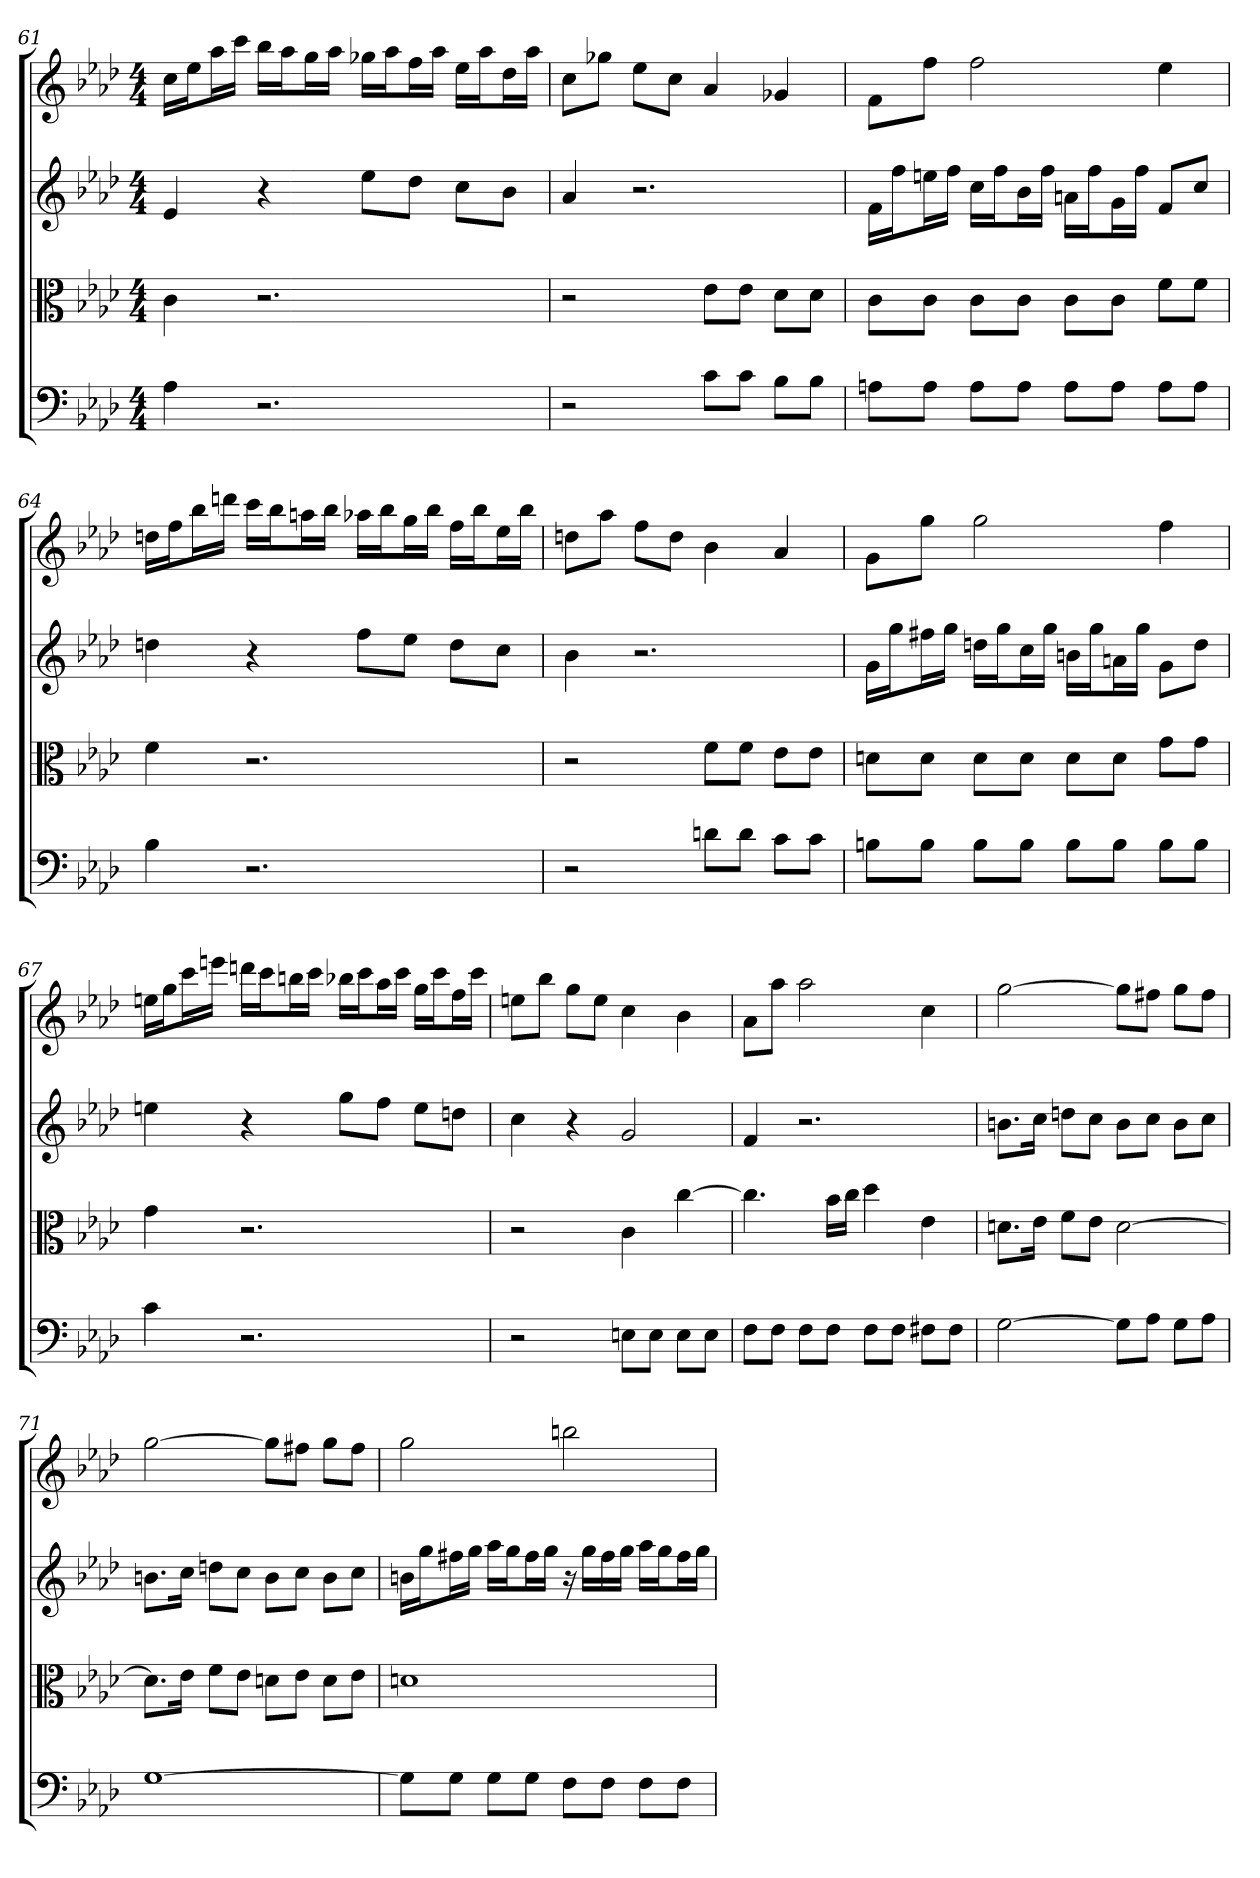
**kern	**kern	**kern	**kern
*part4	*part3	*part2	*part1
*staff4	*staff3	*staff2	*staff1
*clefF4	*clefC3	*	*
*k[b-e-a-d-]	*k[b-e-a-d-]	*k[b-e-a-d-]	*k[b-e-a-d-]
*f:	*f:	*f:	*f:
*M4/4	*M4/4	*M4/4	*M4/4
=61	=61	=61	=61
4A-	4c	4e-	16ccLL
.	.	.	16ee-J
.	.	.	16aa-L
.	.	.	16cccJJ
2.r	2.r	4r	16bb-LL
.	.	.	16aa-J
.	.	.	16ggL
.	.	.	16aa-JJ
.	.	8ee-L	16gg-XLL
.	.	.	16aa-J
.	.	8dd-J	16ffL
.	.	.	16aa-JJ
.	.	8ccL	16ee-LL
.	.	.	16aa-J
.	.	8b-J	16dd-L
.	.	.	16aa-JJ
=62	=62	=62	=62
2r	2r	4a-	8ccL
.	.	.	8gg-XJ
.	.	2.r	8ee-L
.	.	.	8ccJ
8c\L	8e-\L	.	4a-
8c\J	8e-\J	.	.
8B-\L	8d-\L	.	4g-X
8B-\J	8d-\J	.	.
=63	=63	=63	=63
8An\L	8c\L	16fLL	8fL
.	.	16ffJ	.
8A\J	8c\J	16eenL	8ffJ
.	.	16ffJJ	.
8A\L	8c\L	16ccLL	2ff
.	.	16ffJ	.
8A\J	8c\J	16b-L	.
.	.	16ffJJ	.
8A\L	8c\L	16anLL	.
.	.	16ffJ	.
8A\J	8c\J	16gL	.
.	.	16ffJJ	.
8A\L	8f\L	8fL	4ee-
8A\J	8f\J	8ccJ	.
=64	=64	=64	=64
4B-	4f	4ddn	16ddnLL
.	.	.	16ffJ
.	.	.	16bb-L
.	.	.	16dddnJJ
2.r	2.r	4r	16cccLL
.	.	.	16bb-J
.	.	.	16aanL
.	.	.	16bb-JJ
.	.	8ffL	16aa-XLL
.	.	.	16bb-J
.	.	8ee-J	16ggL
.	.	.	16bb-JJ
.	.	8ddL	16ffLL
.	.	.	16bb-J
.	.	8ccJ	16ee-L
.	.	.	16bb-JJ
=65	=65	=65	=65
2r	2r	4b-	8ddnL
.	.	.	8aa-J
.	.	2.r	8ffL
.	.	.	8ddJ
8dn\L	8f\L	.	4b-
8d\J	8f\J	.	.
8c\L	8e-\L	.	4a-
8c\J	8e-\J	.	.
=66	=66	=66	=66
8Bn\L	8dn\L	16gLL	8gL
.	.	16ggJ	.
8B\J	8d\J	16ff#XL	8ggJ
.	.	16ggJJ	.
8B\L	8d\L	16ddnLL	2gg
.	.	16ggJ	.
8B\J	8d\J	16ccL	.
.	.	16ggJJ	.
8B\L	8d\L	16bnLL	.
.	.	16ggJ	.
8B\J	8d\J	16anL	.
.	.	16ggJJ	.
8B\L	8g\L	8gL	4ff
8B\J	8g\J	8ddJ	.
=67	=67	=67	=67
4c	4g	4een	16eenLL
.	.	.	16ggJ
.	.	.	16cccL
.	.	.	16eeenJJ
2.r	2.r	4r	16dddnLL
.	.	.	16cccJ
.	.	.	16bbnL
.	.	.	16cccJJ
.	.	8ggL	16bb-XLL
.	.	.	16cccJ
.	.	8ffJ	16aa-L
.	.	.	16cccJJ
.	.	8eeL	16ggLL
.	.	.	16cccJ
.	.	8ddnJ	16ffL
.	.	.	16cccJJ
=68	=68	=68	=68
2r	2r	4cc	8eenL
.	.	.	8bb-J
.	.	4r	8ggL
.	.	.	8eeJ
8En\L	4c	2g	4cc
8E\J	.	.	.
8E\L	[4cc	.	4b-
8E\J	.	.	.
=69	=69	=69	=69
8F\L	4.cc]	4f	8a-L
8F\J	.	.	8aa-J
8F\L	.	2.r	2aa-
8F\J	16b-\LL	.	.
.	16cc\JJ	.	.
8F\L	4dd-	.	.
8F\J	.	.	.
8F#X\L	4e-	.	4cc
8F#\J	.	.	.
=70	=70	=70	=70
[2G	8.dn\L	8.bnL	[2gg
.	16e-\Jk	16ccJk	.
.	8f\L	8ddnL	.
.	8e-\J	8ccJ	.
8G\L]	[2d	8bL	8ggL]
8A-\J	.	8ccJ	8ff#XJ
8G\L	.	8bL	8ggL
8A-\J	.	8ccJ	8ff#J
=71	=71	=71	=71
[1G	8.d\L]	8.bnL	[2gg
.	16e-\Jk	16ccJk	.
.	8f\L	8ddnL	.
.	8e-\J	8ccJ	.
.	8dn\L	8bL	8ggL]
.	8e-\J	8ccJ	8ff#XJ
.	8d\L	8bL	8ggL
.	8e-\J	8ccJ	8ff#J
=72	=72	=72	=72
8G\L]	1dn	16bnLL	2gg
.	.	16ggJ	.
8G\J	.	16ff#XL	.
.	.	16ggJJ	.
8G\L	.	16aa-LL	.
.	.	16ggJ	.
8G\J	.	16ff#L	.
.	.	16ggJJ	.
8F\L	.	16r	2bbn
.	.	16ggLL	.
8F\J	.	16ff#	.
.	.	16ggJJ	.
8F\L	.	16aa-LL	.
.	.	16ggJ	.
8F\J	.	16ff#L	.
.	.	16ggJJ	.
=	=	=	=
*-	*-	*-	*-
